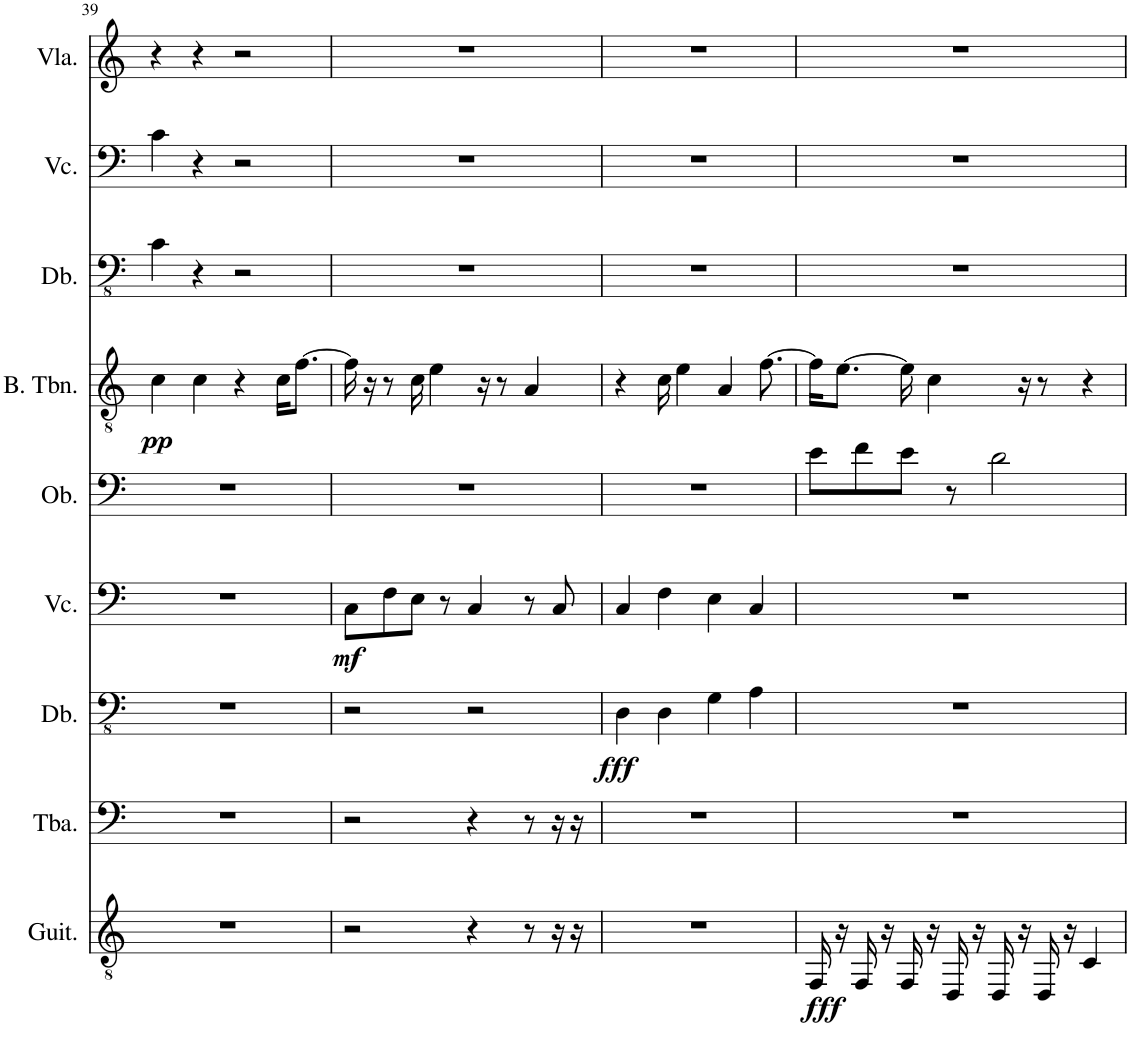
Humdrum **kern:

**kern	**dynam	**kern	**kern	**dynam	**kern	**dynam	**kern	**kern	**dynam	**kern	**kern	**kern
*part9	*part9	*part8	*part7	*part7	*part6	*part6	*part5	*part4	*part4	*part3	*part2	*part1
*staff9	*staff9	*staff8	*staff7	*staff7	*staff6	*staff6	*staff5	*staff4	*staff4	*staff3	*staff2	*staff1
*I"Classical Guitar	*	*I"Tuba	*I"Double Bass	*	*I"Violoncello	*	*I"Oboe	*I"Bass Trombone	*	*I"Double Bass	*I"Violoncello	*I"Viola
*I'Guit.	*	*I'Tba.	*I'Db.	*	*I'Vc.	*	*I'Ob.	*I'B. Tbn.	*	*I'Db.	*I'Vc.	*I'Vla.
!!LO:PB:g=z
*clefGv2	*	*clefF4	*clefFv4	*	*clefF4	*	*clefF4	*clefGv2	*	*clefFv4	*clefF4	*clefG2
*	*	*	*Trd7c12	*	*	*	*	*	*	*Trd7c12	*	*
*k[]	*	*k[]	*k[]	*	*k[]	*	*k[]	*k[]	*	*k[]	*k[]	*k[]
*M4/4	*	*M4/4	*M4/4	*	*M4/4	*	*M4/4	*M4/4	*	*M4/4	*M4/4	*M4/4
=39	=39	=39	=39	=39	=39	=39	=39	=39	=39	=39	=39	=39
!	!	!	!	!	!	!	!	!	!LO:DY:b	!	!	!
1r	.	1r	1r	.	1r	.	1r	4c\	pp	4C\	4c\	4r
.	.	.	.	.	.	.	.	4c\	.	4r	4r	4r
.	.	.	.	.	.	.	.	4r	.	2r	2r	2r
.	.	.	.	.	.	.	.	16c\KL	.	.	.	.
.	.	.	.	.	.	.	.	[8.f\J	.	.	.	.
=40	=40	=40	=40	=40	=40	=40	=40	=40	=40	=40	=40	=40
!	!	!	!	!	!	!LO:DY:b	!	!	!	!	!	!
2r	.	2r	2r	.	8C\L	mf	1r	16f\]	.	1r	1r	1r
.	.	.	.	.	.	.	.	16r	.	.	.	.
.	.	.	.	.	8F\	.	.	8r	.	.	.	.
.	.	.	.	.	8E\J	.	.	16c\	.	.	.	.
.	.	.	.	.	.	.	.	4e\	.	.	.	.
.	.	.	.	.	8r	.	.	.	.	.	.	.
4r	.	4r	2r	.	4C/	.	.	.	.	.	.	.
.	.	.	.	.	.	.	.	16r	.	.	.	.
.	.	.	.	.	.	.	.	8r	.	.	.	.
8r	.	8r	.	.	8r	.	.	4A/	.	.	.	.
16r	.	16r	.	.	8C/	.	.	.	.	.	.	.
16r	.	16r	.	.	.	.	.	.	.	.	.	.
=41	=41	=41	=41	=41	=41	=41	=41	=41	=41	=41	=41	=41
!	!	!	!	!LO:DY:b	!	!	!	!	!	!	!	!
1r	.	1r	4DD\	fff	4C/	.	1r	4r	.	1r	1r	1r
.	.	.	4DD\	.	4F\	.	.	16c\	.	.	.	.
.	.	.	.	.	.	.	.	4e\	.	.	.	.
.	.	.	4GG\	.	4E\	.	.	.	.	.	.	.
.	.	.	.	.	.	.	.	4A/	.	.	.	.
.	.	.	4AA\	.	4C/	.	.	.	.	.	.	.
.	.	.	.	.	.	.	.	[8.f\	.	.	.	.
=42	=42	=42	=42	=42	=42	=42	=42	=42	=42	=42	=42	=42
!	!LO:DY:b	!	!	!	!	!	!	!	!	!	!	!
16FF/	fff	1r	1r	.	1r	.	8e\L	16f\KL]	.	1r	1r	1r
16r	.	.	.	.	.	.	.	[8.e\J	.	.	.	.
16FF/	.	.	.	.	.	.	8f\	.	.	.	.	.
16r	.	.	.	.	.	.	.	.	.	.	.	.
16FF/	.	.	.	.	.	.	8e\J	16e\]	.	.	.	.
16r	.	.	.	.	.	.	.	4c\	.	.	.	.
16DD/	.	.	.	.	.	.	8r	.	.	.	.	.
16r	.	.	.	.	.	.	.	.	.	.	.	.
16DD/	.	.	.	.	.	.	2d\	.	.	.	.	.
16r	.	.	.	.	.	.	.	16r	.	.	.	.
16DD/	.	.	.	.	.	.	.	8r	.	.	.	.
16r	.	.	.	.	.	.	.	.	.	.	.	.
4C/	.	.	.	.	.	.	.	4r	.	.	.	.
=	=	=	=	=	=	=	=	=	=	=	=	=
*-	*-	*-	*-	*-	*-	*-	*-	*-	*-	*-	*-	*-
